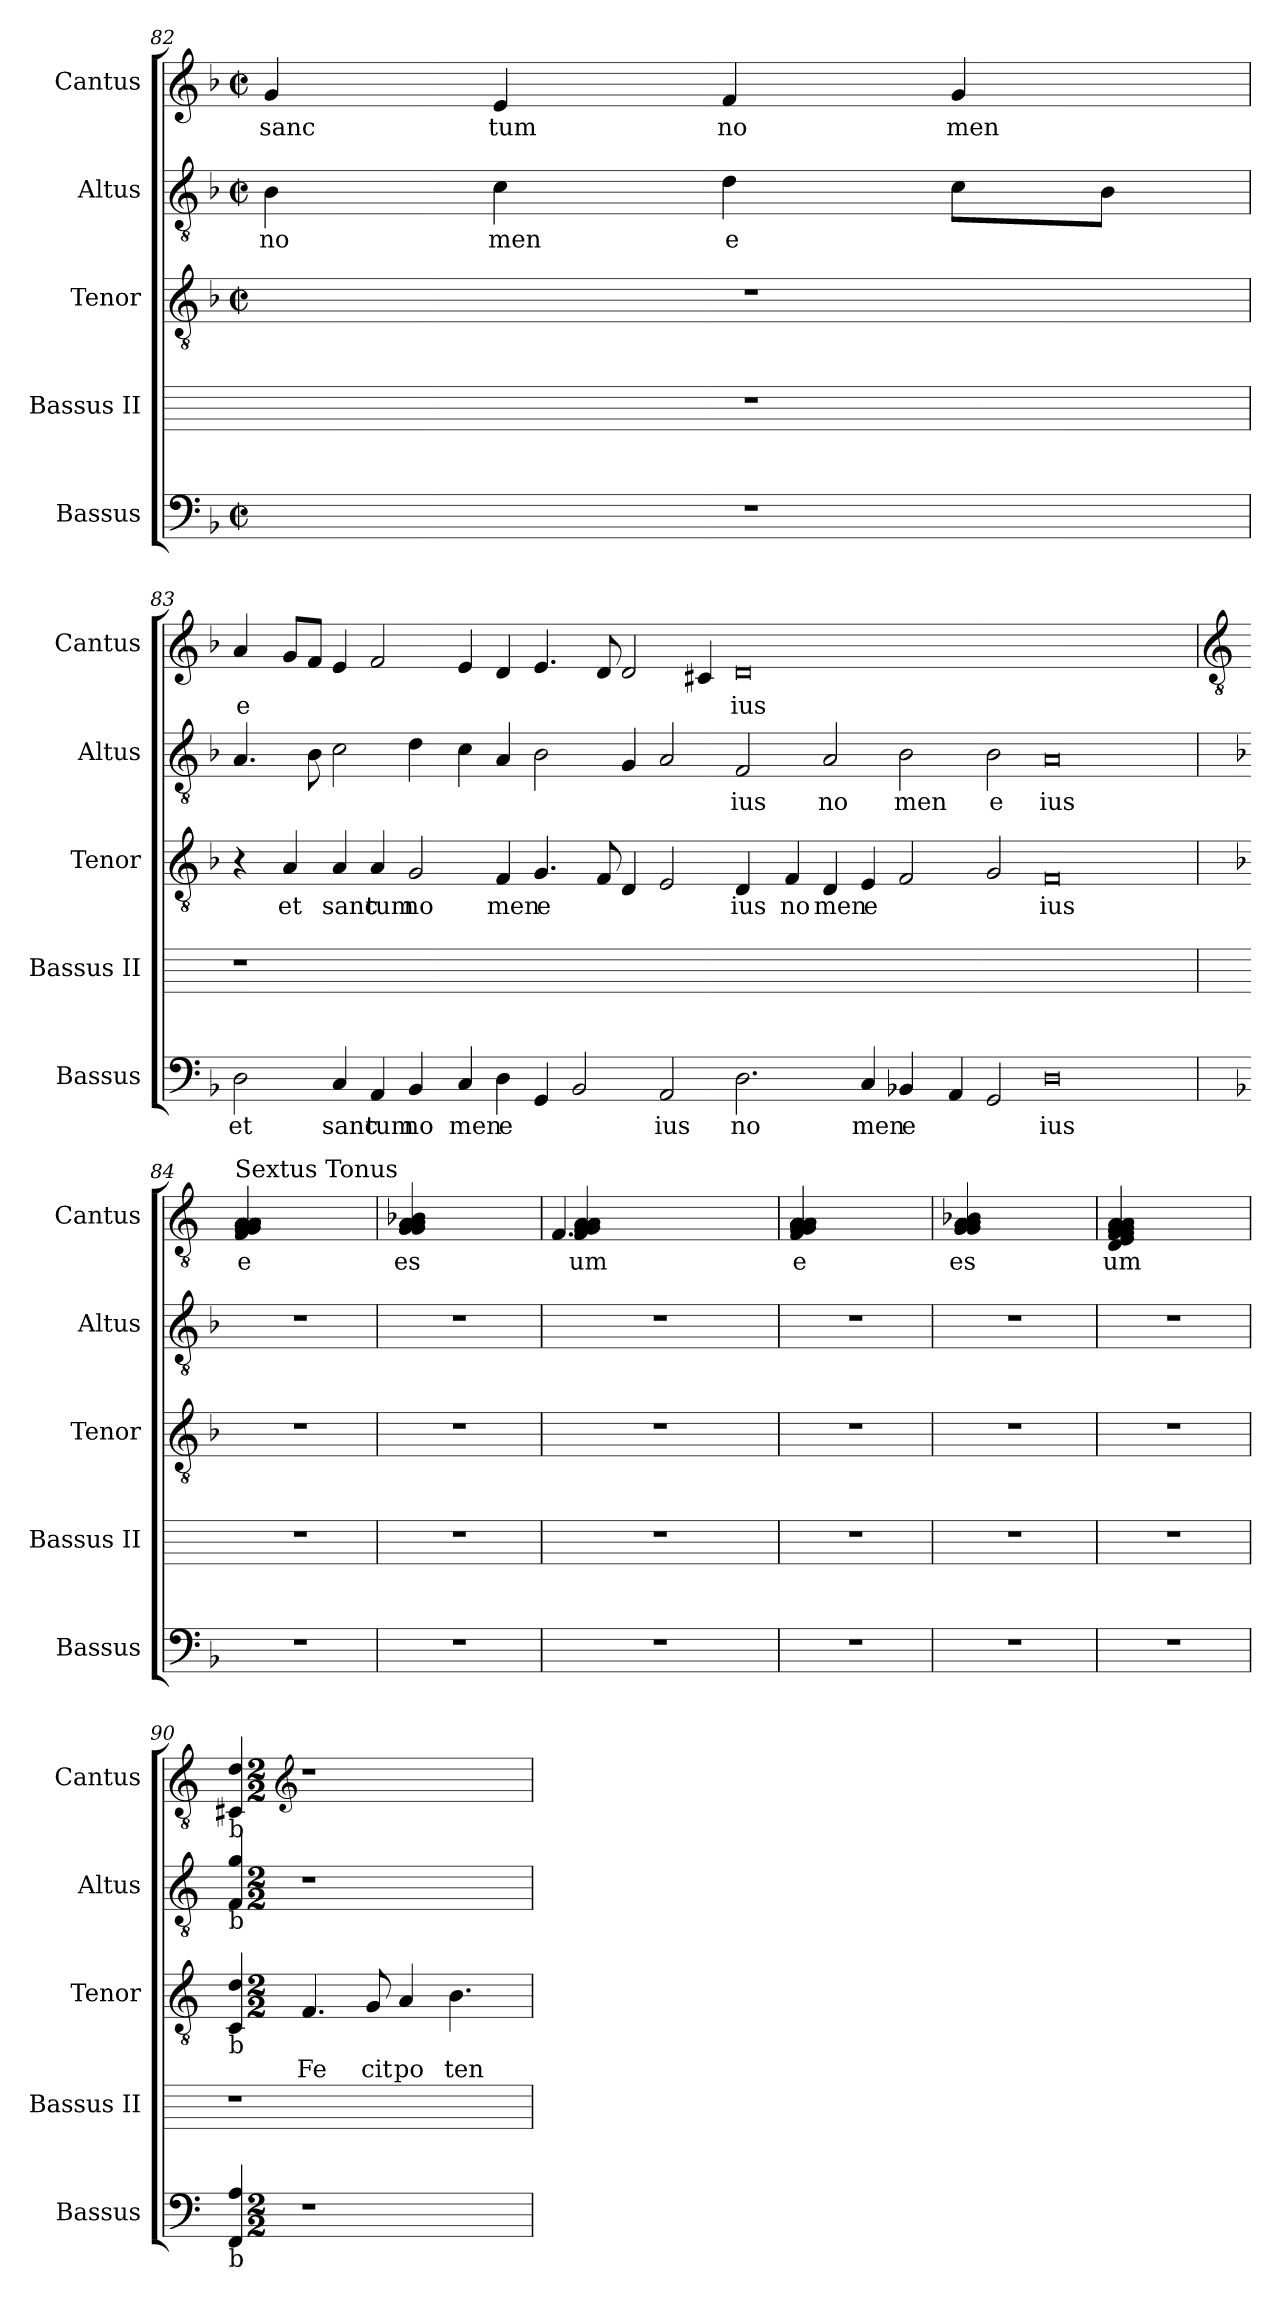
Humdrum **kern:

**kern	**text	**kern	**kern	**text	**kern	**text	**kern	**text
*part5	*part5	*part4	*part3	*part3	*part2	*part2	*part1	*part1
*staff5	*staff5	*staff4	*staff3	*staff3	*staff2	*staff2	*staff1	*staff1
*I"Bassus	*	*I"Bassus II	*I"Tenor	*	*I"Altus	*	*I"Cantus	*
*I'Bassus	*	*I'Bassus II	*I'Tenor	*	*I'Altus	*	*I'Cantus	*
*clefF4	*	*	*clefGv2	*	*clefGv2	*	*clefG2	*
*k[b-]	*	*	*k[b-]	*	*k[b-]	*	*k[b-]	*
*F:	*	*	*F:	*	*F:	*	*F:	*
*M2/2	*	*	*M2/2	*	*M2/2	*	*M2/2	*
*met(c|)	*	*	*met(c|)	*	*met(c|)	*	*met(c|)	*
=82	=82	=82	=82	=82	=82	=82	=82	=82
!	!	!	!	!	!	!LO:LY:b:cj	!	!LO:LY:b:cj
1r	.	1r	1r	.	4B-\	no	4g/	sanc
!	!	!	!	!	!	!LO:LY:b:cj	!	!LO:LY:b:cj
.	.	.	.	.	4c\	men	4e/	tum
!	!	!	!	!	!	!LO:LY:b:cj	!	!LO:LY:b:cj
.	.	.	.	.	4d\	e	4f/	no
!	!	!	!	!	!	!	!	!LO:LY:b:cj
.	.	.	.	.	8c\L	.	4g/	men
.	.	.	.	.	8B-\J	.	.	.
!!LO:PB:g=z
=83	=83	=83	=83	=83	=83	=83	=83	=83
!	!LO:LY:b:cj	!	!	!	!	!	!	!LO:LY:b:cj
*	*	*	*	*	*^	*	*	*
2D\	et	1r	4r	.	4.A/	8ryy	.	4a/	e
.	.	.	.	.	.	1ryy	.	.	.
!	!	!	!	!LO:LY:b:cj	!	!	!	!	!
.	.	.	4A/	et	.	.	.	8g/L	.
.	.	.	.	.	8B-\	.	.	8f/J	.
!	!LO:LY:b:cj	!	!	!LO:LY:b:cj	!	!	!	!	!
4C/	sanc	.	4A/	sanc	2c\	.	.	4e/	.
!	!LO:LY:b:cj	!	!	!LO:LY:b:cj	!	!	!	!	!
4AA/	tum	.	4A/	tum	.	.	.	2f>/	.
!	!LO:LY:b:cj	!	!	!LO:LY:b:cj	!	!	!	!	!
4BB-/	no	00.ryy	2G/	no	4d\	.	.	.	.
.	.	.	.	.	.	1ryy	.	.	.
!	!LO:LY:b:cj	!	!	!	!	!	!	!	!
4C/	men	.	.	.	4c\	.	.	4e/	.
!	!LO:LY:b:cj	!	!	!LO:LY:b:cj	!	!	!	!	!
4D\	e	.	4F/	men	4A/	.	.	4d/	.
!	!	!	!	!LO:LY:b:cj	!	!	!	!	!
4GG/	.	.	4.G/	e	2B-\	.	.	4.e/	.
2BB-/	.	.	.	.	.	.	.	.	.
.	.	.	8F/	.	.	1ryy	.	8d/	.
.	.	.	4D/	.	4G/	.	.	2d/	.
!	!LO:LY:b:cj	!	!	!	!	!	!	!	!
2AA/	ius	.	2E/	.	2A/	.	.	.	.
.	.	.	.	.	.	.	.	4c#/	.
!	!LO:LY:b:cj	!	!	!LO:LY:b:cj	!	!	!LO:LY:b:cj	!	!LO:LY:b:cj
2.D\	no	.	4D/	ius	2F/	.	ius	0d	ius
.	.	.	.	.	.	1ryy	.	.	.
!	!	!	!	!LO:LY:b:cj	!	!	!	!	!
.	.	.	4F/	no	.	.	.	.	.
!	!	!	!	!LO:LY:b:cj	!	!	!LO:LY:b:cj	!	!
.	.	.	4D/	men	2A/	.	no	.	.
!	!LO:LY:b:cj	!	!	!LO:LY:b:cj	!	!	!	!	!
4C/	men	.	4E/	e	.	.	.	.	.
!	!LO:LY:b:cj	!	!	!	!	!	!LO:LY:b:cj	!	!
4BB-X/	e	.	2F/	.	2B-\	.	men	.	.
.	.	.	.	.	.	1ryy	.	.	.
4AA/	.	.	.	.	.	.	.	.	.
!	!	!	!	!	!	!	!LO:LY:b:cj	!	!
2GG/	.	.	2G/	.	2B-\	.	e	.	.
!	!LO:LY:b:cj	!	!	!LO:LY:b:cj	!	!	!LO:LY:b:cj	!	!
0D	ius	.	0F	ius	0A	.	ius	0ryy	.
.	.	.	.	.	.	1...ryy	.	.	.
*	*	*	*	*	*v	*v	*	*	*
!!LO:LB:g=z
=84	=84!	=84	=84	=84!	=84	=84!	=84!	=84!
*	*	*	*	*	*	*	*clefGv2	*
*	*	*	*	*	*	*	*k[]	*
*	*	*	*	*	*	*	*C:	*
*	*	*	*	*	*^	*	*	*
!	!	!	!	!	!	!	!	!LO:TX:a:t=Sextus Tonus	!
!	!	!	!	!	!	!	!	!	!LO:LY:b:cj
*	*	*	*	*	*v	*v	*	*	*
1r	.	1r	1r	.	1r	.	(>(>4F/ 4G/ 4A/ 4A/ 4A/ 4A/ 4A/ 4A/ 4A/ 4A/ 4A/ 4A/ 4A/ 4A/ 4A/ 4G/	-e
.	.	.	.	.	.	.	2.ryy	.
!!LO:LB:g=z
=85	=85	=85	=85	=85	=85	=85	=85	=85
!	!	!	!	!	!	!	!	!LO:LY:b:cj
1r	.	1r	1r	.	1r	.	(>(>(>4G/ 4B-X/ 4A/ 4A/ 4A/ 4G/ 4G/ 4A/	-es
.	.	.	.	.	.	.	2.ryy	.
=86	=86	=86	=86	=86	=86	=86	=86	=86
!	!	!	!	!	!	!	!	!LO:LY:b:cj
*	*	*	*	*	*	*	*^	*
!	!	!	!	!	!	!	!	!	!LO:LY:b:cj
1r	.	1r	1r	.	1r	.	(>4A/ 4A/ 4F/ 4G/ 4A/ 4G/	4.F/	-um
.	.	.	.	.	.	.	2ryy	.	.
.	.	.	.	.	.	.	.	2ryy	.
.	.	.	.	.	.	.	8ryy	.	.
.	.	.	.	.	.	.	8ryy	8ryy	.
!!LO:LB:g=z
=87	=87	=87	=87	=87	=87	=87	=87	=87	=87
!	!	!	!	!	!	!	!LO:TX:a:t=Primus Tonus	!	!
!	!	!	!	!	!	!	!	!	!LO:LY:b:cj
*	*	*	*	*	*	*	*v	*v	*
1r	.	1r	1r	.	1r	.	(>(>4F/ 4G/ 4A/ 4A/ 4A/ 4A/ 4A/ 4A/ 4A/ 4A/ 4A/ 4A/ 4A/ 4A/ 4A/ 4G/	-e
.	.	.	.	.	.	.	2.ryy	.
!!LO:LB:g=z
=88	=88	=88	=88	=88	=88	=88	=88	=88
!	!	!	!	!	!	!	!	!LO:LY:b:cj
1r	.	1r	1r	.	1r	.	(>(>(>4G/ 4B-X/ 4A/ 4A/ 4A/ 4G/ 4G/ 4A/	-es
.	.	.	.	.	.	.	2.ryy	.
=89	=89	=89	=89	=89	=89	=89	=89	=89
!	!	!	!	!	!	!	!	!LO:LY:b
1r	.	1r	1r	.	1r	.	(>(>4A/ 4A/ 4G/ 4F/ 4G/ 4A/ 4G/ 4F/ 4E/ 4D/	-um
.	.	.	.	.	.	.	2.ryy	.
!!LO:LB:g=z
=90	=90	=90	=90	=90	=90	=90	=90	=90
*k[]	*	*	*k[]	*	*k[]	*	*	*
*C:	*	*	*C:	*	*C:	*	*	*
!	!	!	!	!	!	!	!LO:TX:b:t=b	!
!	!	!	!	!	!LO:TX:b:t=b	!	!	!
!	!	!	!LO:TX:b:t=b	!	!	!	!	!
!LO:TX:b:t=b	!	!	!	!	!	!	!	!
4A/ 4FF/	.	1r	4d/ 4C/	.	4g/ 4F/	.	4C#X/ 4d/	.
*	*	*	*	*	*	*	*clefG2	*
*M2/2	*	*	*M2/2	*	*M2/2	*	*M2/2	*
*met(c|)	*	*	*met(c|)	*	*met(c|)	*	*met(c|)	*
!LO:N:vis=1	!	!	!	!LO:LY:b:cj	!LO:N:vis=1	!	!LO:N:vis=1	!
1r	.	.	4.F/	Fe	1r	.	1r	.
!	!	!	!	!LO:LY:b:cj	!	!	!	!
.	.	.	8G/	cit	.	.	.	.
!	!	!	!	!LO:LY:b:cj	!	!	!	!
.	.	.	4A/	po	.	.	.	.
!	!	!	!	!LO:LY:b	!	!	!	!
.	.	4.ryy	4.B\	ten	.	.	.	.
8ryy	.	.	.	.	8ryy	.	8ryy	.
=	=	=	=	=	=	=	=	=
*-	*-	*-	*-	*-	*-	*-	*-	*-
